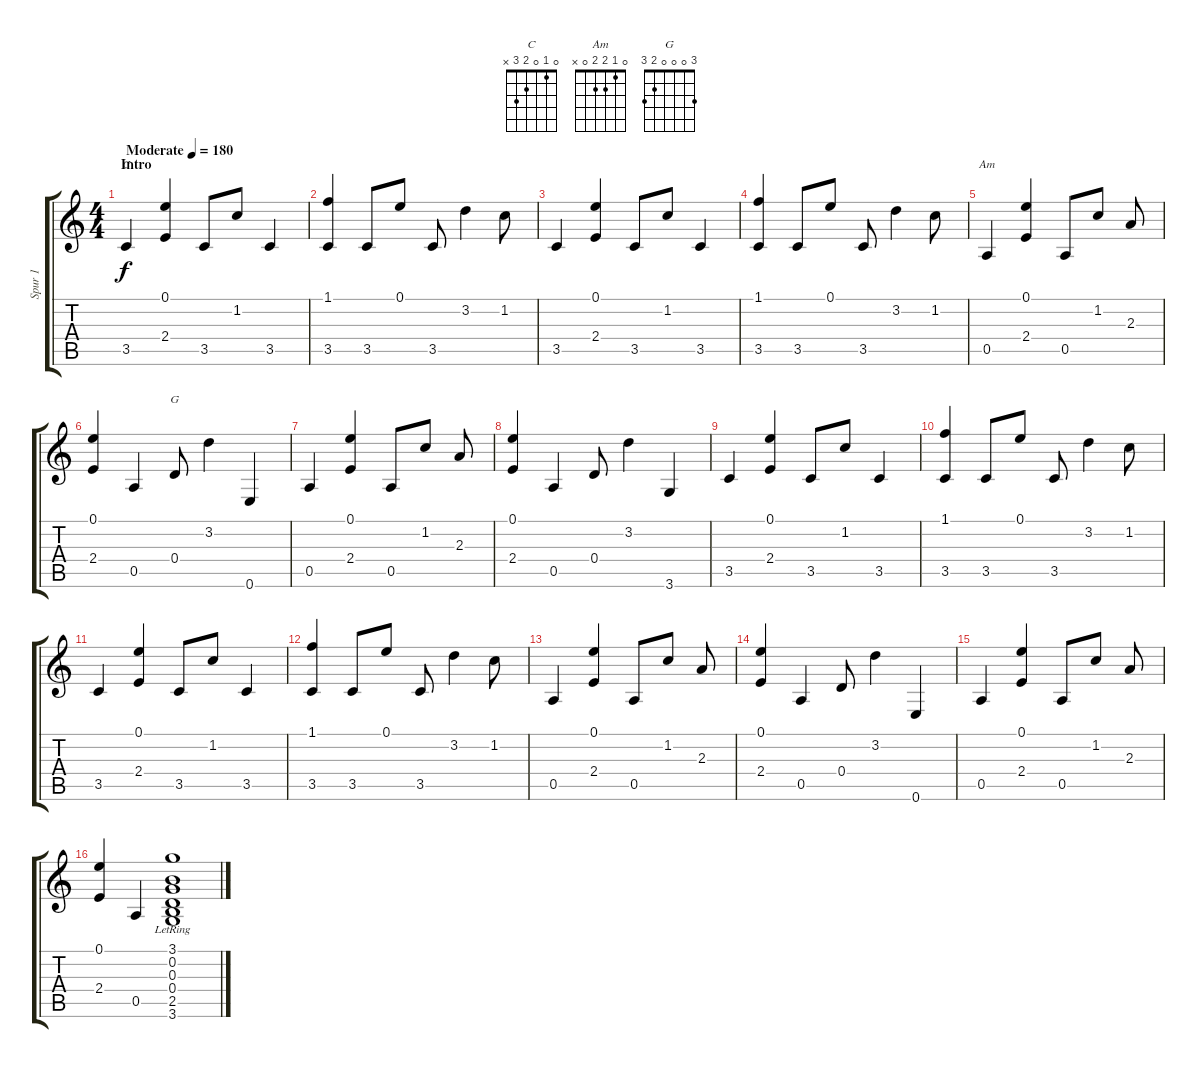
\track ("Spur 1" "Spur 1") {instrument acousticguitarsteel}
\staff {score tabs}
\tuning (E4 B3 G3 D3 A2 E2) {hide}
\chord ("C" 0 1 0 2 3 x)
\chord ("Am" 0 1 2 2 0 x)
\chord ("G" 3 0 0 0 2 3)
\ts (4 4)
\section ("" "Intro")
\tempo (180 "Moderate")
\clef g2
\ks c
3.5.4{ch "C" dy f instrument acousticguitarsteel} (0.1 2.4).4 3.5.8 1.2.8 3.5.4 |
(1.1 3.5).4 3.5.8 0.1.8 3.5.8 3.2.4 1.2.8 |
3.5.4 (0.1 2.4).4 3.5.8 1.2.8 3.5.4 |
(1.1 3.5).4 3.5.8 0.1.8 3.5.8 3.2.4 1.2.8 |
0.5.4{ch "Am"} (0.1 2.4).4 0.5.8 1.2.8 2.3.8 |
(0.1 2.4).4 0.5.4 0.4.8{ch "G"} 3.2.4 0.6.4 |
0.5.4 (0.1 2.4).4 0.5.8 1.2.8 2.3.8 |
(0.1 2.4).4 0.5.4 0.4.8 3.2.4 3.6.4 |
3.5.4 (0.1 2.4).4 3.5.8 1.2.8 3.5.4 |
(1.1 3.5).4 3.5.8 0.1.8 3.5.8 3.2.4 1.2.8 |
3.5.4 (0.1 2.4).4 3.5.8 1.2.8 3.5.4 |
(1.1 3.5).4 3.5.8 0.1.8 3.5.8 3.2.4 1.2.8 |
0.5.4 (0.1 2.4).4 0.5.8 1.2.8 2.3.8 |
(0.1 2.4).4 0.5.4 0.4.8 3.2.4 0.6.4 |
0.5.4 (0.1 2.4).4 0.5.8 1.2.8 2.3.8 |
(0.1 2.4).4 0.5.4 (3.1{lr} 0.2 0.3{lr} 0.4 2.5 3.6).1
